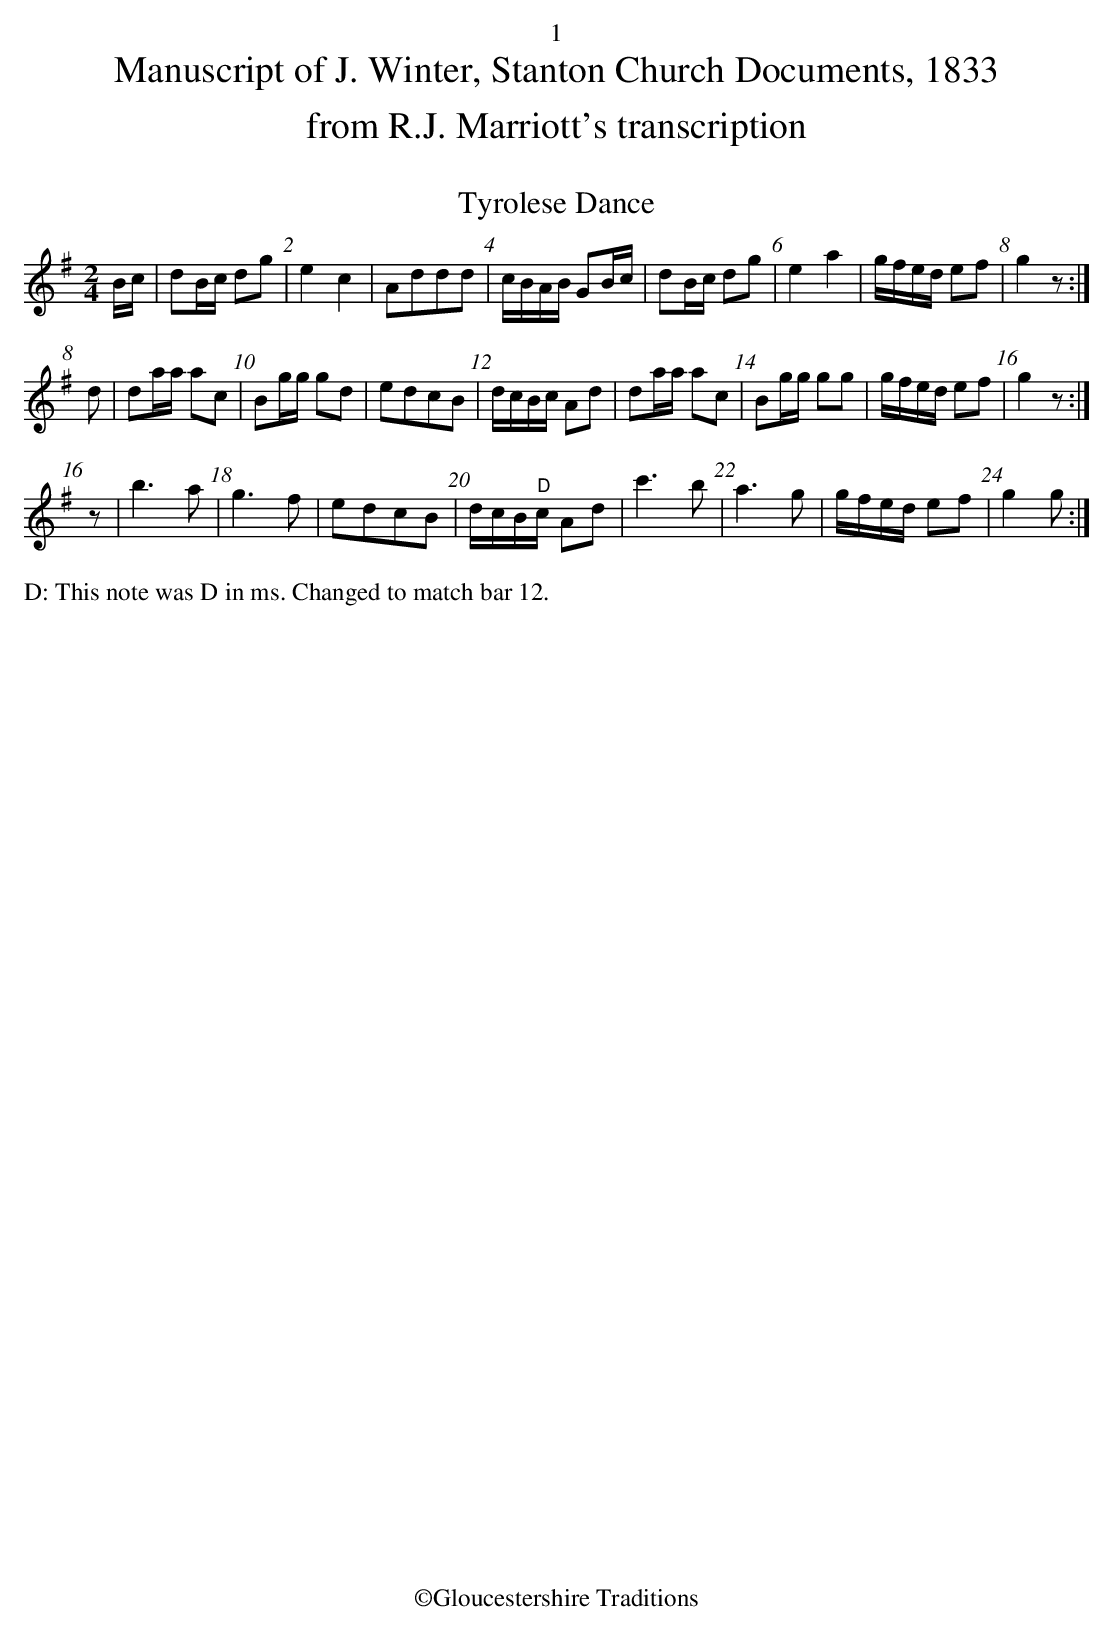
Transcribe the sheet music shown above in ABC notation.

X:1
T:Tyrolese Dance
M:2/4
L:1/8
K:G
B/c/|dB/c/ dg|e2c2|Addd|c/B/A/B/ GB/c/|dB/c/ dg|e2a2|g/f/e/d/ ef|g2z:|
d|da/a/ ac|Bg/g/ gd|edcB|d/c/B/c/ Ad|da/a/ ac|Bg/g/ gg|g/f/e/d/ ef|g2z:|
z|b3a|g3f|edcB|d/c/B/"^D"c/ Ad|c'3b|a3g|g/f/e/d/ ef|g2g:|]
